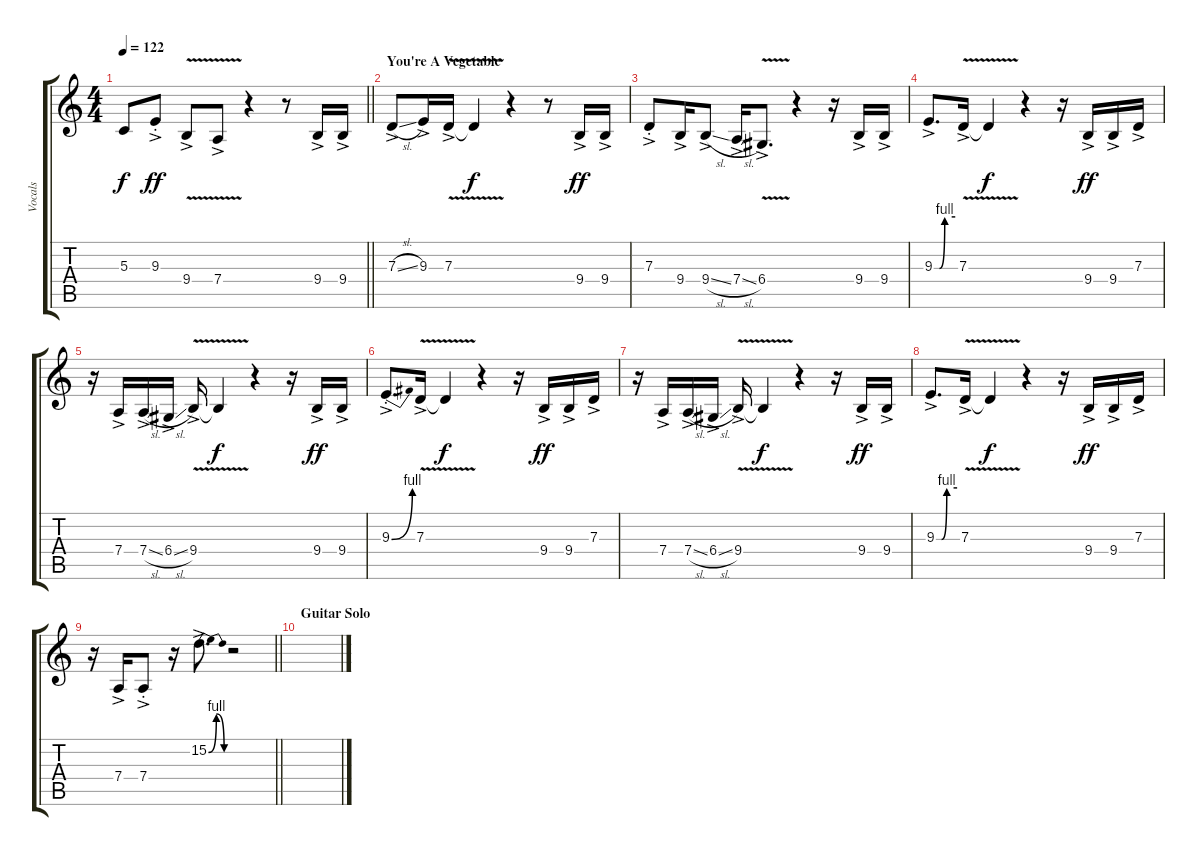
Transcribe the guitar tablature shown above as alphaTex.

\track ("Vocals" "Vocals") {instrument lead1square bank 255}
\staff {score tabs}
\tuning (E4 B3 G3 D3 A2 E2) {hide}
\ts (4 4)
\tempo 122
\clef g2
\barLineRight lightlight
\ks c
5.3{t}.8{dy f} 9.3{ac st}.8{dy ff} 9.4{v ac}.8 7.4{v ac}.8 r.4 r.8 9.4{ac}.16 9.4{ac}.16 |
\section ("" "You're A Vegetable")
7.3{sl ac}.8 9.3{ac}.16 7.3{v ac}.16 7.3{t}.4{dy f} r.4 r.8 9.4{ac}.16{dy ff} 9.4{ac}.16 |
7.3{ac st}.8 9.4{ac}.16 9.4{sl ac}.8 7.4{sl ac}.16 6.4{v ac}.8{d} r.4 r.16 9.4{ac}.16 9.4{ac}.16 |
9.3{be (custom 0 0 15 0 30 4 60 4) ac}.8{d} 7.3{v ac}.16 7.3{t}.4{dy f} r.4 r.16 9.4{ac}.16{dy ff} 9.4{ac}.16 7.3{ac}.16 |
r.16 7.4{ac}.16 7.4{sl ac}.16 6.4{sl ac}.16 9.4{v ac}.16 9.4{t}.4{dy f} r.4 r.16 9.4{ac}.16{dy ff} 9.4{ac}.16 |
9.3{be (bend 0 0 60 4) ac st}.8{d} 7.3{v ac}.16 7.3{t}.4{dy f} r.4 r.16 9.4{ac}.16{dy ff} 9.4{ac}.16 7.3{ac}.16 |
r.16 7.4{ac}.16 7.4{sl ac}.16 6.4{sl ac}.16 9.4{v ac}.16 9.4{t}.4{dy f} r.4 r.16 9.4{ac}.16{dy ff} 9.4{ac}.16 |
9.3{be (custom 0 0 15 0 30 4 60 4) ac}.8{d} 7.3{v ac}.16 7.3{t}.4{dy f} r.4 r.16 9.4{ac}.16{dy ff} 9.4{ac}.16 7.3{ac}.16 |
\barLineRight lightlight
r.16 7.4{ac}.16 7.4{ac st}.8 r.16 15.2{be (bendrelease 0 0 15 4 44 4 60 0) ac}.8{d} r.2 |
\section ("" "Guitar Solo")
